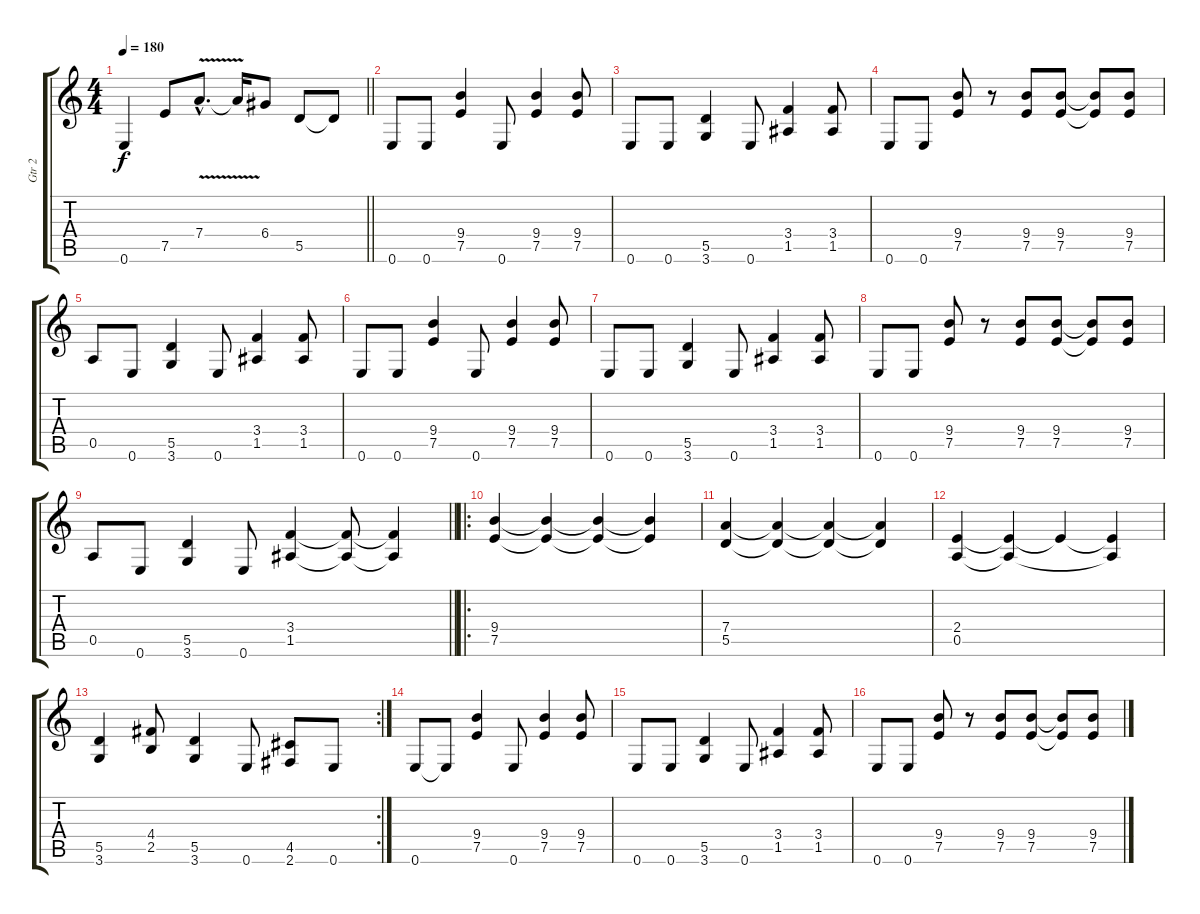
\track ("Gtr 2" "Gtr 2") {instrument distortionguitar}
\staff {score tabs}
\tuning (E4 B3 G3 D3 A2 E2) {hide}
\ts (4 4)
\tempo 180
\clef g2
\barLineRight lightlight
\ks c
0.6.4{dy f} 7.5.8 7.4{v hac}.8{d} 7.4{t}.16 6.4.8 5.5.8 5.5{t}.8 |
0.6.8 0.6.8 (9.4 7.5).4 0.6.8 (9.4 7.5).4 (9.4 7.5).8 |
0.6.8 0.6.8 (5.5 3.6).4 0.6.8 (3.4 1.5).4 (3.4 1.5).8 |
0.6.8 0.6.8 (9.4 7.5).8 r.8 (9.4 7.5).8 (9.4 7.5).8 (9.4{t} 7.5{t}).8 (9.4 7.5).8 |
0.5.8 0.6.8 (5.5 3.6).4 0.6.8 (3.4 1.5).4 (3.4 1.5).8 |
0.6.8 0.6.8 (9.4 7.5).4 0.6.8 (9.4 7.5).4 (9.4 7.5).8 |
0.6.8 0.6.8 (5.5 3.6).4 0.6.8 (3.4 1.5).4 (3.4 1.5).8 |
0.6.8 0.6.8 (9.4 7.5).8 r.8 (9.4 7.5).8 (9.4 7.5).8 (9.4{t} 7.5{t}).8 (9.4 7.5).8 |
\barLineRight lightlight
0.5.8 0.6.8 (5.5 3.6).4 0.6.8 (3.4 1.5).4 (3.4{t} 1.5{t}).8 (3.4{t} 1.5{t}).4 |
\ro
(9.4 7.5).4 (9.4{t} 7.5{t}).4 (9.4{t} 7.5{t}).4 (9.4{t} 7.5{t}).4 |
(7.4 5.5).4 (7.4{t} 5.5{t}).4 (7.4{t} 5.5{t}).4 (7.4{t} 5.5{t}).4 |
(2.4 0.5).4 (2.4{t} 0.5{t}).4 2.4{t}.4 (2.4{t} 0.5{t}).4 |
\rc 2
(5.5 3.6).4 (4.4 2.5).8 (5.5 3.6).4 0.6.8 (4.5 2.6).8 0.6.8 |
0.6.8 0.6{t}.8 (9.4 7.5).4 0.6.8 (9.4 7.5).4 (9.4 7.5).8 |
0.6.8 0.6.8 (5.5 3.6).4 0.6.8 (3.4 1.5).4 (3.4 1.5).8 |
0.6.8 0.6.8 (9.4 7.5).8 r.8 (9.4 7.5).8 (9.4 7.5).8 (9.4{t} 7.5{t}).8 (9.4 7.5).8
